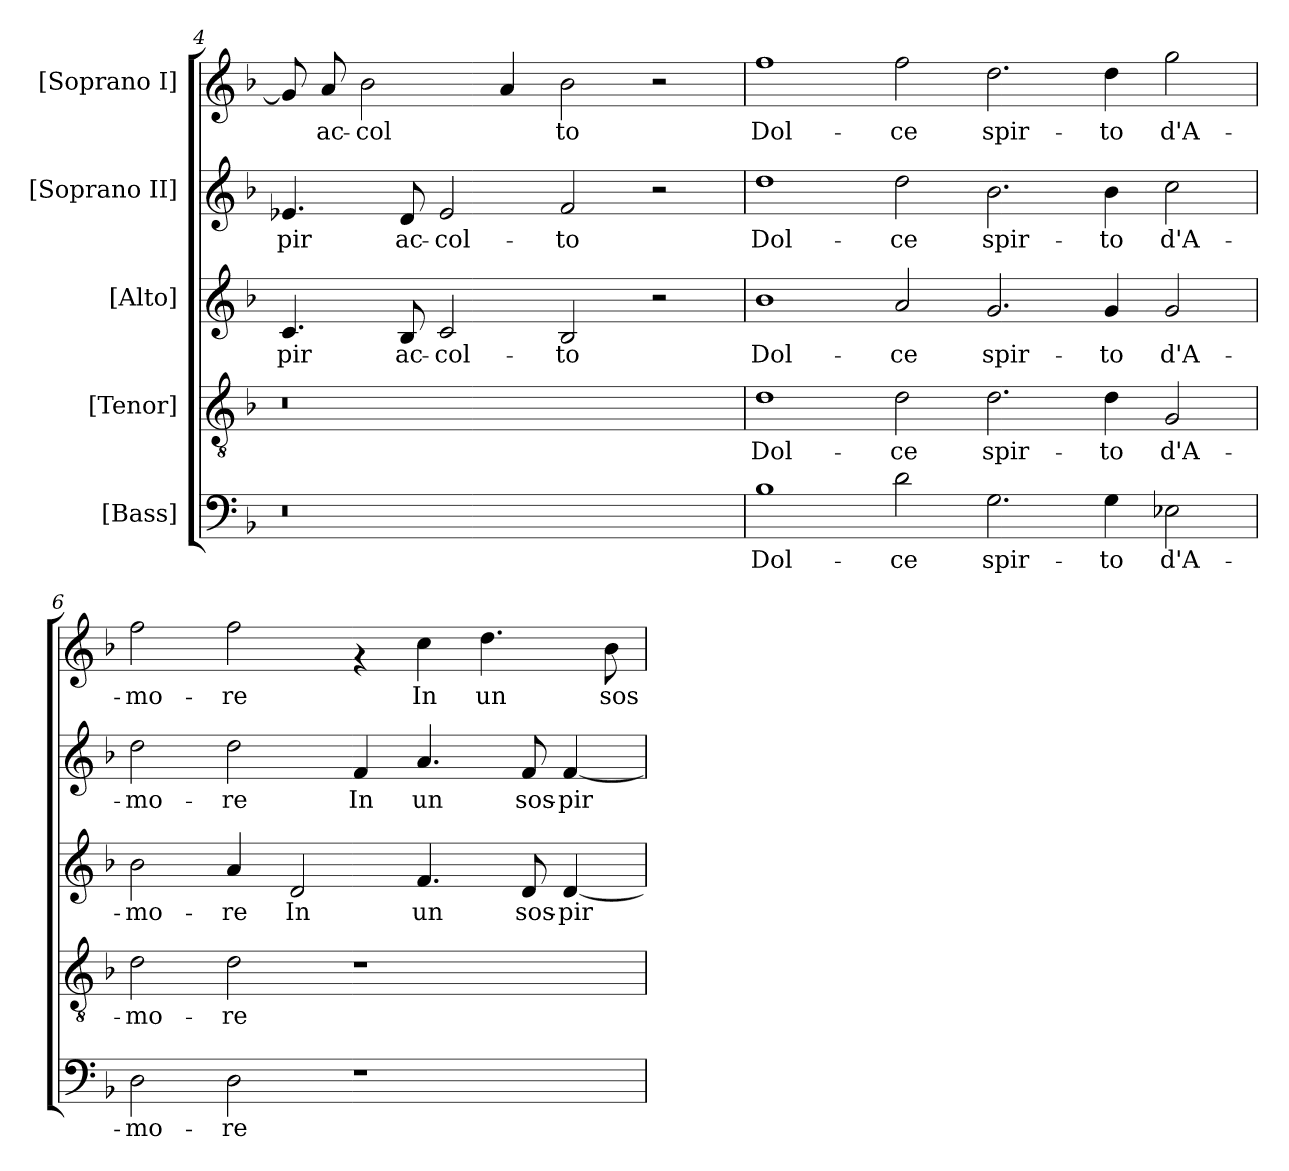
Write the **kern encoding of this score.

**kern	**text	**kern	**text	**kern	**text	**kern	**text	**kern	**text
*part5	*part5	*part4	*part4	*part3	*part3	*part2	*part2	*part1	*part1
*staff5	*staff5	*staff4	*staff4	*staff3	*staff3	*staff2	*staff2	*staff1	*staff1
*I"[Bass]	*	*I"[Tenor]	*	*I"[Alto]	*	*I"[Soprano II]	*	*I"[Soprano I]	*
*clefF4	*	*clefGv2	*	*clefG2	*	*clefG2	*	*clefG2	*
*k[b-]	*	*k[b-]	*	*k[b-]	*	*k[b-]	*	*k[b-]	*
*F:	*	*F:	*	*F:	*	*F:	*	*F:	*
=4	=4	=4	=4	=4	=4	=4	=4	=4	=4
!	!	!	!	!	!LO:LY:b:cj	!	!LO:LY:b:cj	!	!LO:LY:b:cj
0r	.	0r	.	4.c/	-pir	4.e-X/	-pir	8g/]	.
!	!	!	!	!	!	!	!	!	!LO:LY:b:cj
.	.	.	.	.	.	.	.	8a/	ac-
!	!	!	!	!	!	!	!	!	!LO:LY:b:cj
.	.	.	.	.	.	.	.	2b-\	-col-
!	!	!	!	!	!LO:LY:b:cj	!	!LO:LY:b:cj	!	!
.	.	.	.	8B-/	ac-	8d/	ac-	.	.
!	!	!	!	!	!LO:LY:b:cj	!	!LO:LY:b:cj	!	!
.	.	.	.	2c/	-col-	2e-/	-col-	.	.
!	!	!	!	!	!	!	!	!	!LO:LY:b:cj
.	.	.	.	.	.	.	.	4a/	--
!	!	!	!	!	!LO:LY:b:cj	!	!LO:LY:b:cj	!	!LO:LY:b:cj
.	.	.	.	2B-/	-to	2f/	-to	2b-\	-to
.	.	.	.	2r	.	2r	.	2r	.
=5	=5	=5	=5	=5	=5	=5	=5	=5	=5
!	!LO:LY:b:cj	!	!LO:LY:b:cj	!	!LO:LY:b:cj	!	!LO:LY:b:cj	!	!LO:LY:b:cj
1B-	Dol-	1d	Dol-	1b-	Dol-	1dd	Dol-	1ff	Dol-
!	!LO:LY:b:cj	!	!LO:LY:b:cj	!	!LO:LY:b:cj	!	!LO:LY:b:cj	!	!LO:LY:b:cj
2d\	-ce	2d\	-ce	2a/	-ce	2dd\	-ce	2ff\	-ce
!	!LO:LY:b:cj	!	!LO:LY:b:cj	!	!LO:LY:b:cj	!	!LO:LY:b:cj	!	!LO:LY:b:cj
2.G\	spir-	2.d\	spir-	2.g/	spir-	2.b-\	spir-	2.dd\	spir-
!	!LO:LY:b:cj	!	!LO:LY:b:cj	!	!LO:LY:b:cj	!	!LO:LY:b:cj	!	!LO:LY:b:cj
4G\	-to	4d\	-to	4g/	-to	4b-\	-to	4dd\	-to
!	!LO:LY:b:cj	!	!LO:LY:b:cj	!	!LO:LY:b:cj	!	!LO:LY:b:cj	!	!LO:LY:b:cj
2E-X\	d'A-	2G/	d'A-	2g/	d'A-	2cc\	d'A-	2gg\	d'A-
!!LO:PB:g=z
=6	=6	=6	=6	=6	=6	=6	=6	=6	=6
!	!LO:LY:b:cj	!	!LO:LY:b:cj	!	!LO:LY:b:cj	!	!LO:LY:b:cj	!	!LO:LY:b:cj
2D\	-mo-	2d\	-mo-	2b-\	-mo-	2dd\	-mo-	2ff\	-mo-
!	!LO:LY:b:cj	!	!LO:LY:b:cj	!	!LO:LY:b:cj	!	!LO:LY:b:cj	!	!LO:LY:b:cj
2D\	-re	2d\	-re	4a/	-re	2dd\	-re	2ff\	-re
!	!	!	!	!	!LO:LY:b:cj	!	!	!	!
.	.	.	.	2d/	In	.	.	.	.
!	!	!	!	!	!	!	!LO:LY:b:cj	!	!
1r	.	1r	.	.	.	4f/	In	4rf	.
!	!	!	!	!	!LO:LY:b:cj	!	!LO:LY:b:cj	!	!LO:LY:b:cj
.	.	.	.	4.f/	un	4.a/	un	4cc\	In
!	!	!	!	!	!	!	!	!	!LO:LY:b:cj
.	.	.	.	.	.	.	.	4.dd\	un
!	!	!	!	!	!LO:LY:b:cj	!	!LO:LY:b:cj	!	!
.	.	.	.	8d/	sos-	8f/	sos-	.	.
!	!	!	!	!	!LO:LY:b:cj	!	!LO:LY:b:cj	!	!
.	.	.	.	[<4d/	-pir	[<4f/	-pir	.	.
!	!	!	!	!	!	!	!	!	!LO:LY:b:cj
.	.	.	.	.	.	.	.	8b-\	sos-
=	=	=	=	=	=	=	=	=	=
*-	*-	*-	*-	*-	*-	*-	*-	*-	*-
